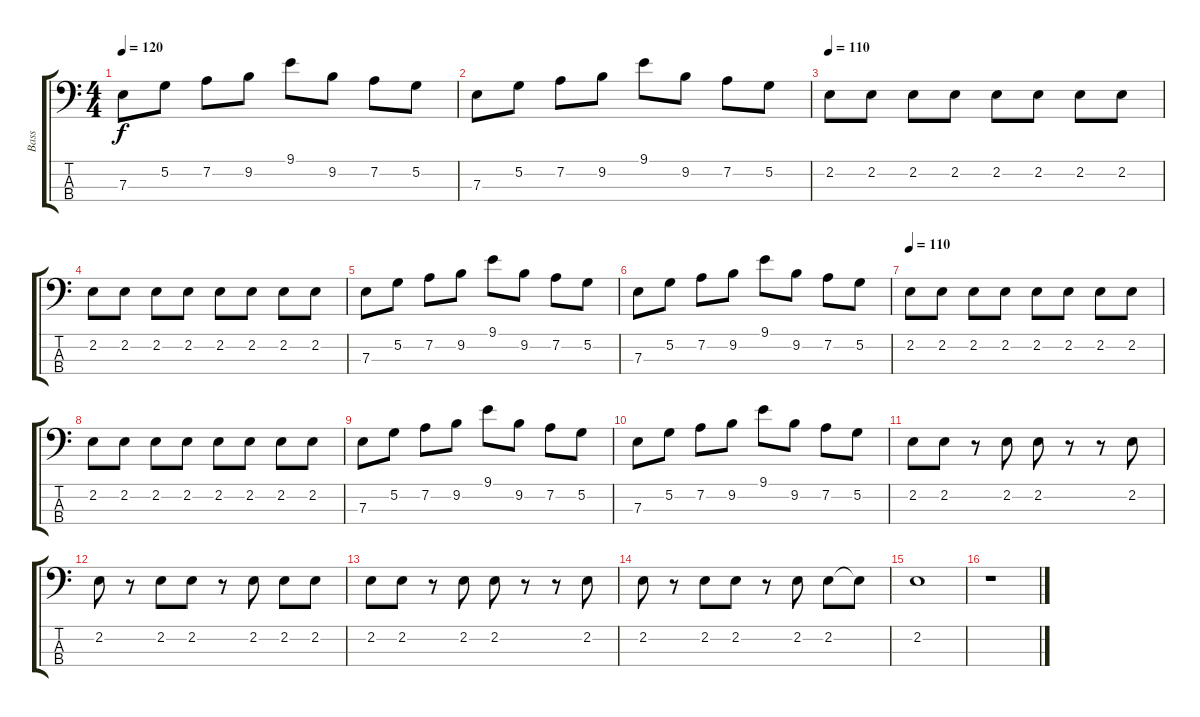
\track ("Bass" "Bass") {instrument acousticbass}
\staff {score tabs}
\tuning (G2 D2 A1 E1) {hide}
\ts (4 4)
\tempo 120
\clef f4
\ks c
7.3.8{dy f} 5.2.8 7.2.8 9.2.8 9.1.8 9.2.8 7.2.8 5.2.8 |
7.3.8 5.2.8 7.2.8 9.2.8 9.1.8 9.2.8 7.2.8 5.2.8 |
\tempo 110
2.2.8 2.2.8 2.2.8 2.2.8 2.2.8 2.2.8 2.2.8 2.2.8 |
2.2.8 2.2.8 2.2.8 2.2.8 2.2.8 2.2.8 2.2.8 2.2.8 |
7.3.8 5.2.8 7.2.8 9.2.8 9.1.8 9.2.8 7.2.8 5.2.8 |
7.3.8 5.2.8 7.2.8 9.2.8 9.1.8 9.2.8 7.2.8 5.2.8 |
\tempo 110
2.2.8 2.2.8 2.2.8 2.2.8 2.2.8 2.2.8 2.2.8 2.2.8 |
2.2.8 2.2.8 2.2.8 2.2.8 2.2.8 2.2.8 2.2.8 2.2.8 |
7.3.8 5.2.8 7.2.8 9.2.8 9.1.8 9.2.8 7.2.8 5.2.8 |
7.3.8 5.2.8 7.2.8 9.2.8 9.1.8 9.2.8 7.2.8 5.2.8 |
2.2.8 2.2.8 r.8 2.2.8 2.2.8 r.8 r.8 2.2.8 |
2.2.8 r.8 2.2.8 2.2.8 r.8 2.2.8 2.2.8 2.2.8 |
2.2.8 2.2.8 r.8 2.2.8 2.2.8 r.8 r.8 2.2.8 |
2.2.8 r.8 2.2.8 2.2.8 r.8 2.2.8 2.2.8 2.2{t}.8 |
2.2.1 |
r.1
